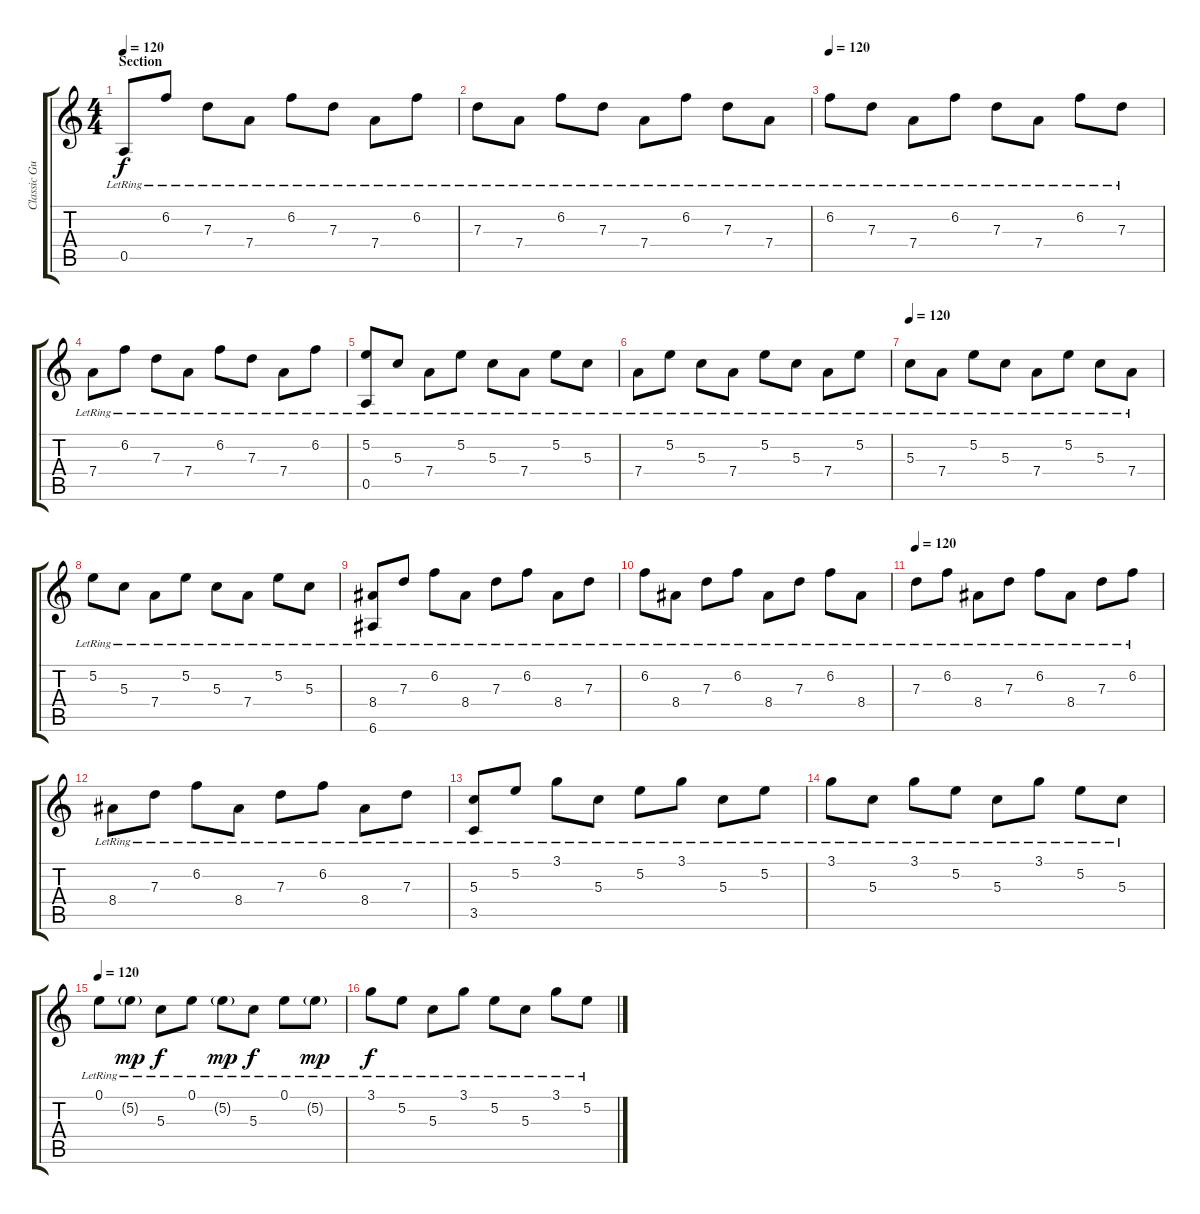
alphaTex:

\track ("Classic Guitar 1" "Classic Gu") {instrument acousticguitarsteel}
\staff {score tabs}
\tuning (E4 B3 G3 D3 A2 E2) {hide}
\ts (4 4)
\section ("" "Section")
\tempo 120
\clef g2
\ks c
0.5{lr}.8{dy f} 6.2{lr}.8 7.3{lr}.8 7.4{lr}.8 6.2{lr}.8 7.3{lr}.8 7.4{lr}.8 6.2{lr}.8 |
7.3{lr}.8 7.4{lr}.8 6.2{lr}.8 7.3{lr}.8 7.4{lr}.8 6.2{lr}.8 7.3{lr}.8 7.4{lr}.8 |
\tempo 120
6.2{lr}.8 7.3{lr}.8 7.4{lr}.8 6.2{lr}.8 7.3{lr}.8 7.4{lr}.8 6.2{lr}.8 7.3{lr}.8 |
7.4{lr}.8 6.2{lr}.8 7.3{lr}.8 7.4{lr}.8 6.2{lr}.8 7.3{lr}.8 7.4{lr}.8 6.2{lr}.8 |
(5.2{lr} 0.5{lr}).8 5.3{lr}.8 7.4{lr}.8 5.2{lr}.8 5.3{lr}.8 7.4{lr}.8 5.2{lr}.8 5.3{lr}.8 |
7.4{lr}.8 5.2{lr}.8 5.3{lr}.8 7.4{lr}.8 5.2{lr}.8 5.3{lr}.8 7.4{lr}.8 5.2{lr}.8 |
\tempo 120
5.3{lr}.8 7.4{lr}.8 5.2{lr}.8 5.3{lr}.8 7.4{lr}.8 5.2{lr}.8 5.3{lr}.8 7.4{lr}.8 |
5.2{lr}.8 5.3{lr}.8 7.4{lr}.8 5.2{lr}.8 5.3{lr}.8 7.4{lr}.8 5.2{lr}.8 5.3{lr}.8 |
(8.4{lr} 6.6{lr}).8 7.3{lr}.8 6.2{lr}.8 8.4{lr}.8 7.3{lr}.8 6.2{lr}.8 8.4{lr}.8 7.3{lr}.8 |
6.2{lr}.8 8.4{lr}.8 7.3{lr}.8 6.2{lr}.8 8.4{lr}.8 7.3{lr}.8 6.2{lr}.8 8.4{lr}.8 |
\tempo 120
7.3{lr}.8 6.2{lr}.8 8.4{lr}.8 7.3{lr}.8 6.2{lr}.8 8.4{lr}.8 7.3{lr}.8 6.2{lr}.8 |
8.4{lr}.8 7.3{lr}.8 6.2{lr}.8 8.4{lr}.8 7.3{lr}.8 6.2{lr}.8 8.4{lr}.8 7.3{lr}.8 |
(5.3{lr} 3.5{lr}).8 5.2{lr}.8 3.1{lr}.8 5.3{lr}.8 5.2{lr}.8 3.1{lr}.8 5.3{lr}.8 5.2{lr}.8 |
3.1{lr}.8 5.3{lr}.8 3.1{lr}.8 5.2{lr}.8 5.3{lr}.8 3.1{lr}.8 5.2{lr}.8 5.3{lr}.8 |
\tempo 120
0.1{lr}.8 5.2{g lr}.8{dy mp} 5.3{lr}.8{dy f} 0.1{lr}.8 5.2{g lr}.8{dy mp} 5.3{lr}.8{dy f} 0.1{lr}.8 5.2{g lr}.8{dy mp} |
3.1{lr}.8{dy f} 5.2{lr}.8 5.3{lr}.8 3.1{lr}.8 5.2{lr}.8 5.3{lr}.8 3.1{lr}.8 5.2{lr}.8
